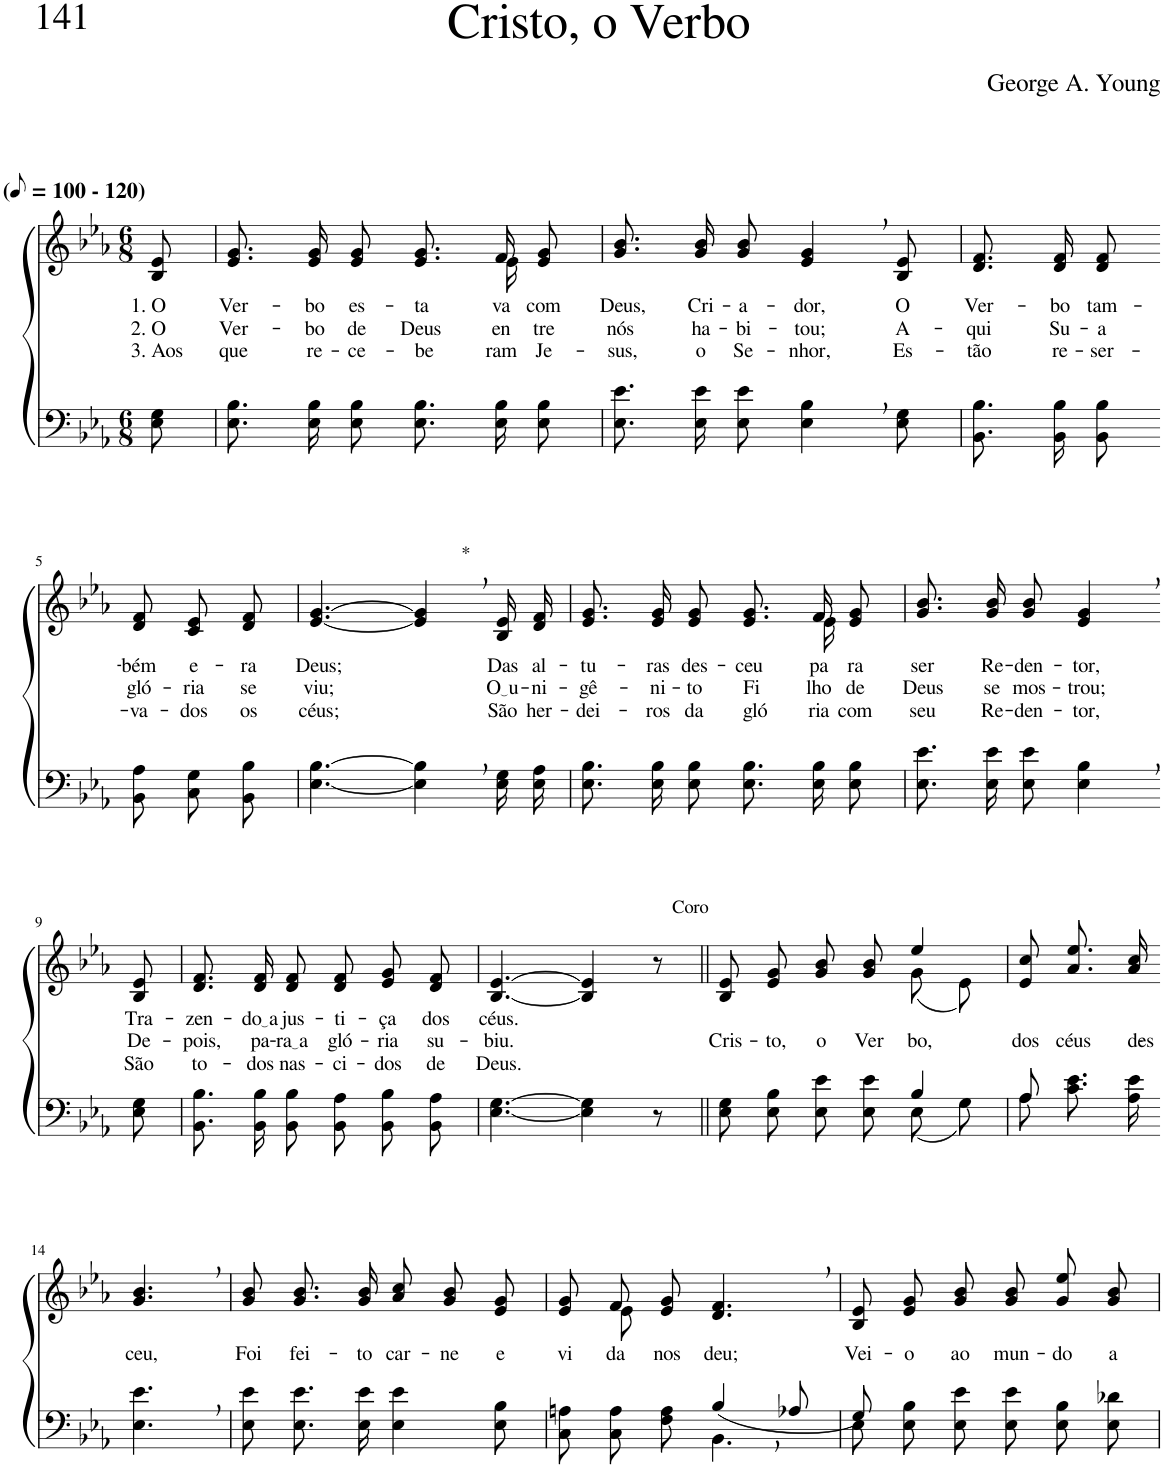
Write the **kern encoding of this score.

**kern	**kern	**text	**text	**text
*part2	*part1	*part1	*part1	*part1
*staff2	*staff1	*staff1	*staff1	*staff1
*I"Parte III e IV	*I"Parte I e II	*	*	*
*clefF4	*clefG2	*	*	*
*k[b-e-a-]	*k[b-e-a-]	*	*	*
*M6/8	*M6/8	*	*	*
*MM50	*MM50	*	*	*
=1	=1	=1	=1	=1
!	!LO:TX:a:B:t=(	!	!	!
!	!LO:TX:a:B:t=- 120)	!	!	!
!	!	!LO:LY:b	!LO:LY:b	!LO:LY:b
8E-\ 8G\	8B-/ 8e-/	1. O	2. O	3. Aos
=2	=2	=2	=2	=2
!	!	!LO:LY:b	!LO:LY:b	!LO:LY:b
*	*^	*	*	*
8.E-\ 8.B-\L	8.e-/ 8.g/L	16ryy	Ver-	Ver-	que
!	!	!	!LO:LY:b	!LO:LY:b	!LO:LY:b
*	*v	*v	*	*	*
16E-\ 16B-\K	16e-/ 16g/K	-bo	-bo	re-
!	!	!LO:LY:b	!LO:LY:b	!LO:LY:b
8E-\ 8B-\J	8e-/ 8g/J	es-	de	-ce-
!	!	!LO:LY:b	!LO:LY:b	!LO:LY:b
8.E-\ 8.B-\L	8.e-/ 8.g/L	-ta-	Deus	-be-
*	*^	*	*	*
!	!	!	!LO:LY:b	!LO:LY:b	!LO:LY:b
16E-\ 16B-\K	16f/K	16e-\	-va	en-	-ram
!	!	!	!LO:LY:b	!LO:LY:b	!LO:LY:b
8E-\ 8B-\J	8e-/ 8g/J	8ryy	com	-tre	Je-
=3	=3	=3	=3	=3	=3
!	!	!	!LO:LY:b	!LO:LY:b	!LO:LY:b
*	*v	*v	*	*	*
8.E-\ 8.e-\L	8.g/ 8.b-/L	Deus,	nós	-sus,
!	!	!LO:LY:b	!LO:LY:b	!LO:LY:b
16E-\ 16e-\K	16g/ 16b-/K	Cri-	ha-	o
!	!	!LO:LY:b	!LO:LY:b	!LO:LY:b
8E-\ 8e-\J	8g/ 8b-/J	-a-	-bi-	Se-
!	!	!LO:LY:b	!LO:LY:b	!LO:LY:b
4E-\, 4B-\,	4e-/, 4g/,	-dor,	-tou;	-nhor,
!	!	!LO:LY:b	!LO:LY:b	!LO:LY:b
8E-\ 8G\	8B-/ 8e-/	O	A-	Es-
=4	=4	=4	=4	=4
!	!	!LO:LY:b	!LO:LY:b	!LO:LY:b
8.BB-\ 8.B-\L	8.d/ 8.f/L	Ver-	-qui	-tão
!	!	!LO:LY:b	!LO:LY:b	!LO:LY:b
16BB-\ 16B-\K	16d/ 16f/K	-bo	Su-	re-
!	!	!LO:LY:b	!LO:LY:b	!LO:LY:b
8BB-\ 8B-\J	8d/ 8f/J	tam-	-a	-ser-
!!LO:LB:g=z
=5-	=5-	=5-	=5-	=5-
*k[b-e-a-]	*k[b-e-a-]	*	*	*
!	!	!LO:LY:b	!LO:LY:b	!LO:LY:b
8BB-\ 8A-\L	8d/ 8f/L	-bém	gló-	-va-
!	!	!LO:LY:b	!LO:LY:b	!LO:LY:b
8C\ 8G\	8c/ 8e-/	e-	-ria	-dos
!	!	!LO:LY:b	!LO:LY:b	!LO:LY:b
8BB-\ 8B-\J	8d/ 8f/J	-ra	se	os
=6	=6	=6	=6	=6
!	!	!LO:LY:b	!LO:LY:b	!LO:LY:b
[4.E-\ [4.B-\	[4.e-/ [4.g/	Deus;	viu;	céus;
!	!LO:TX:a:t=*	!	!	!
4E-\], 4B-\],	4e-/], 4g/],	.	.	.
!	!	!LO:LY:b	!LO:LY:b	!LO:LY:b
16E-\ 16G\LL	16B-/ 16e-/LL	Das	O u	São
!	!	!LO:LY:b	!LO:LY:b	!LO:LY:b
16E-\ 16A-\JJ	16d/ 16f/JJ	al-	-ni-	her-
=7	=7	=7	=7	=7
!	!	!LO:LY:b	!LO:LY:b	!LO:LY:b
*	*^	*	*	*
8.E-\ 8.B-\L	8.e-/ 8.g/L	16ryy	-tu-	-gê-	-dei-
!	!	!	!LO:LY:b	!LO:LY:b	!LO:LY:b
*	*v	*v	*	*	*
16E-\ 16B-\K	16e-/ 16g/K	-ras	-ni-	-ros
!	!	!LO:LY:b	!LO:LY:b	!LO:LY:b
8E-\ 8B-\J	8e-/ 8g/J	des-	-to	da
!	!	!LO:LY:b	!LO:LY:b	!LO:LY:b
8.E-\ 8.B-\L	8.e-/ 8.g/L	-ceu	Fi-	gló-
*	*^	*	*	*
!	!	!	!LO:LY:b	!LO:LY:b	!LO:LY:b
16E-\ 16B-\K	16f/K	16e-\	pa-	-lho	-ria
!	!	!	!LO:LY:b	!LO:LY:b	!LO:LY:b
8E-\ 8B-\J	8e-/ 8g/J	8ryy	-ra	de	com
=8	=8	=8	=8	=8	=8
!	!	!	!LO:LY:b	!LO:LY:b	!LO:LY:b
*	*v	*v	*	*	*
8.E-\ 8.e-\L	8.g/ 8.b-/L	ser	Deus	seu
!	!	!LO:LY:b	!LO:LY:b	!LO:LY:b
16E-\ 16e-\K	16g/ 16b-/K	Re-	se	Re-
!	!	!LO:LY:b	!LO:LY:b	!LO:LY:b
8E-\ 8e-\J	8g/ 8b-/J	-den-	mos-	-den-
!	!	!LO:LY:b	!LO:LY:b	!LO:LY:b
4E-\, 4B-\,	4e-/, 4g/,	-tor,	-trou;	-tor,
!!LO:LB:g=z
=9-	=9-	=9-	=9-	=9-
*k[b-e-a-]	*	*	*	*
!	!	!LO:LY:b	!LO:LY:b	!LO:LY:b
8E-\ 8G\	8B-/ 8e-/	Tra-	De-	São
=10	=10	=10	=10	=10
!	!	!LO:LY:b	!LO:LY:b	!LO:LY:b
8.BB-\ 8.B-\L	8.d/ 8.f/L	-zen-	-pois,	to-
!	!	!LO:LY:b	!LO:LY:b	!LO:LY:b
16BB-\ 16B-\K	16d/ 16f/K	do a	pa-	-dos
!	!	!LO:LY:b	!LO:LY:b	!LO:LY:b
8BB-\ 8B-\J	8d/ 8f/J	jus-	ra a	nas-
!	!	!LO:LY:b	!LO:LY:b	!LO:LY:b
8BB-\ 8A-\L	8d/ 8f/L	-ti-	gló-	-ci-
!	!	!LO:LY:b	!LO:LY:b	!LO:LY:b
8BB-\ 8B-\	8e-/ 8g/	-ça	-ria	-dos
!	!	!LO:LY:b	!LO:LY:b	!LO:LY:b
8BB-\ 8A-\J	8d/ 8f/J	dos	su-	de
=11	=11	=11	=11	=11
!	!	!LO:LY:b	!LO:LY:b	!LO:LY:b
[4.E-\ [4.G\	[4.B-/ [4.e-/	céus.	-biu.	Deus.
4E-\] 4G\]	4B-/] 4e-/]	.	.	.
!	!LO:TX:a:t=Coro	!	!	!
8r	8r	.	.	.
=12||	=12||	=12||	=12||	=12||
*^	*	*	*	*
!	!	!	!	!LO:LY:b	!
*	*	*^	*	*	*
2ryy	8E-\ 8G\L	8B-/ 8e-/L	2ryy	.	Cris-	.
!	!	!	!	!	!LO:LY:b	!
.	8E-\ 8B-\	8e-/ 8g/	.	.	-to,	.
!	!	!	!	!	!LO:LY:b	!
.	8E-\ 8e-\J	8g/ 8b-/J	.	.	o	.
!	!	!	!	!	!LO:LY:b	!
.	8E-\ 8e-\L	8g/ 8b-/	.	.	Ver-	.
!	!	!	!	!	!LO:LY:b	!
4B-/	(8E-\	4ee-/	(8g\L	.	-bo,	.
.	8G\J)	.	8e-\J)	.	.	.
=13	=13	=13	=13	=13	=13	=13
!	!	!	!	!	!LO:LY:b	!
*	*	*v	*v	*	*	*
8A-\L	8A-/	8e-/ 8cc/L	.	dos	.
!	!	!	!	!LO:LY:b	!
8.c\ 8.e-\	4ryy	8.a-/ 8.ee-/	.	céus	.
!	!	!	!	!LO:LY:b	!
16A-\ 16e-\Jk	.	16a-/ 16cc/Jk	.	des-	.
*v	*v	*	*	*	*
!!LO:LB:g=z
=14-	=14-	=14-	=14-	=14-
!	!	!LO:LY:b	!	!
4.E-\, 4.e-\,	4.g/, 4.b-/,	ceu,	.	.
=15	=15	=15	=15	=15
!	!	!LO:LY:b	!	!
8E-\ 8e-\L	8g/ 8b-/L	Foi	.	.
!	!	!LO:LY:b	!	!
8.E-\ 8.e-\	8.g/ 8.b-/	fei-	.	.
!	!	!LO:LY:b	!	!
16E-\ 16e-\Jk	16g/ 16b-/Jk	-to	.	.
!	!	!LO:LY:b	!	!
4E-\ 4e-\	8a-/ 8cc/L	car-	.	.
!	!	!LO:LY:b	!	!
.	8g/ 8b-/	-ne	.	.
!	!	!LO:LY:b	!	!
8E-\ 8B-\	8e-/ 8g/J	e	.	.
=16	=16	=16	=16	=16
*^	*	*	*	*
!	!	!	!LO:LY:b	!	!
*	*	*^	*	*	*
4.ryy	8C\ 8An\L	8e-/ 8g/L	8ryy	vi-	.	.
!	!	!	!	!LO:LY:b	!	!
.	8C\ 8A\	8f/	8e-\	-da	.	.
!	!	!	!	!LO:LY:b	!	!
.	8F\ 8A\J	8e-/ 8g/J	2ryy	nos	.	.
!	!	!	!	!LO:LY:b	!	!
(4B-,/	4.BB-\	4.d/, 4.f/,	.	deu;	.	.
8A-X/	.	.	.	.	.	.
*	*	*v	*v	*	*	*
=17	=17	=17	=17	=17	=17
!	!	!	!LO:LY:b	!	!
8E-\L	8G/)	8B-/ 8e-/L	Vei-	.	.
!	!	!	!LO:LY:b	!	!
8E-\ 8B-\	2ryy	8e-/ 8g/	-o	.	.
!	!	!	!LO:LY:b	!	!
8E-\ 8e-\J	.	8g/ 8b-/J	ao	.	.
!	!	!	!LO:LY:b	!	!
8E-\ 8e-\L	.	8g/ 8b-/L	mun-	.	.
!	!	!	!LO:LY:b	!	!
8E-\ 8B-\	.	8g/ 8ee-/	-do	.	.
!	!	!	!LO:LY:b	!	!
8E-\ 8d-X\J	8ryy	8g/ 8b-/J	a	.	.
*v	*v	*	*	*	*
=	=	=	=	=
*-	*-	*-	*-	*-
